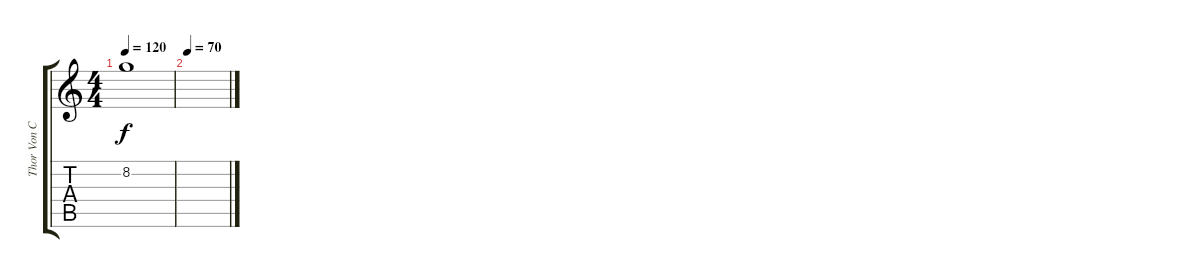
\track ("Thor Von Clemson" "Thor Von C") {instrument distortionguitar}
\staff {score tabs}
\tuning (E4 B3 G3 D3 A2 E2) {hide}
\ts (4 4)
\tempo 120
\clef g2
\ks aminor
8.2{t}.1{dy f} |
\tempo 70
